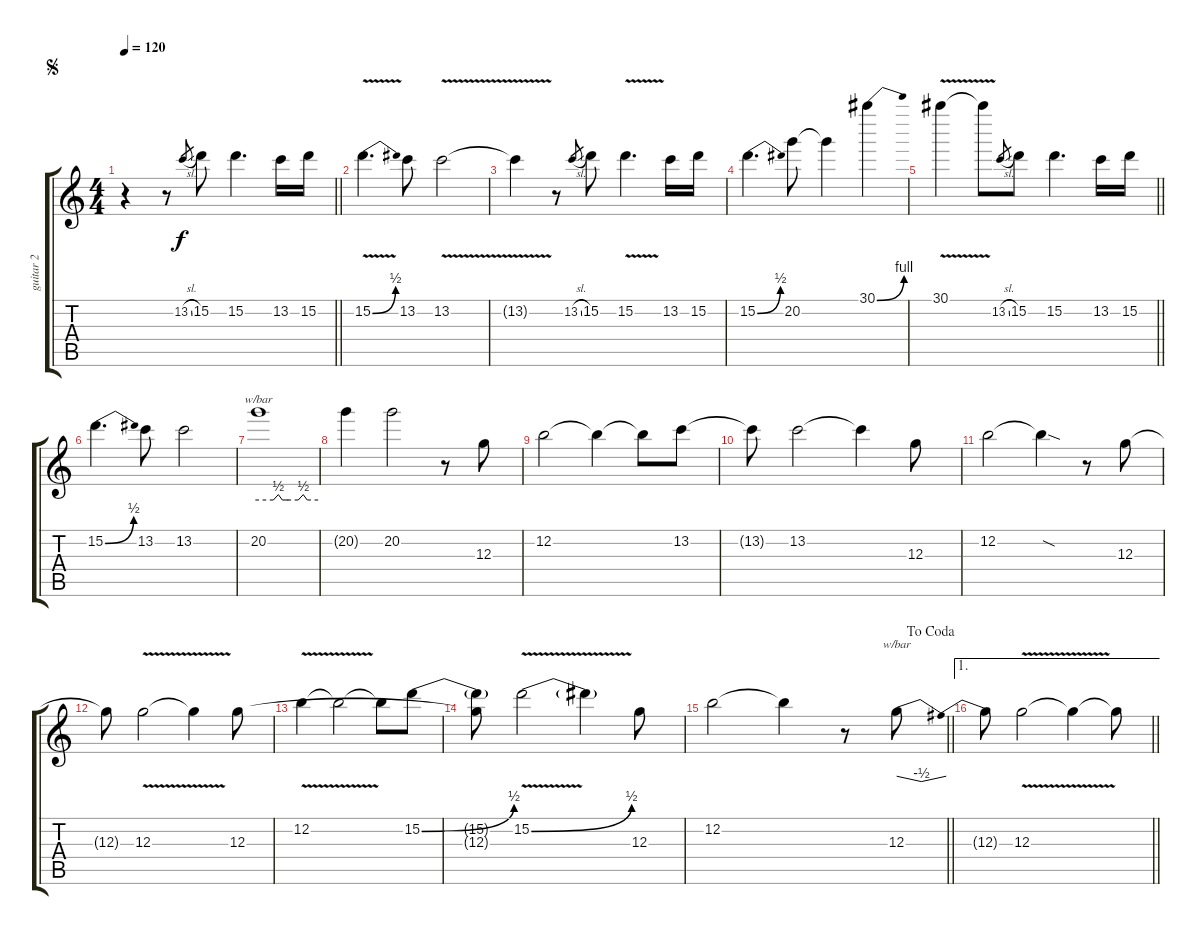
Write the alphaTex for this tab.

\track ("guitar 2" "guitar 2") {instrument distortionguitar}
\staff {score tabs}
\tuning (E4 B3 G3 D3 A2 E2) {hide}
\ts (4 4)
\jump segno
\tempo 120
\clef g2
\barLineRight lightlight
\ks c
r.4{dy f instrument overdrivenguitar} r.8 13.2{sl}.8{gr} 15.2.8 15.2.4{d} 13.2.16 15.2.16 |
15.2{be (bend 0 0 60 2) v}.4{d} 13.2.8 13.2{v}.2 |
13.2{t}.4 r.8 13.2{sl}.8{gr} 15.2.8 15.2{v}.4{d} 13.2.16 15.2.16 |
15.2{be (bend 0 0 60 2)}.4{d} 20.2.8 20.2{t}.4 30.1{be (bend 0 0 60 4)}.4 |
\barLineRight lightlight
30.1{v}.4 30.1{t}.8 13.2{sl}.8{gr} 15.2.8 15.2.4{d} 13.2.16 15.2.16 |
15.2{be (bend 0 0 60 2)}.4{d} 13.2.8 13.2.2 |
20.2.1{tbe (custom default 0 0 15 0 20 2 24 0 30 0 40 0 45 2 49 0 60 0)} |
20.2{t}.4 20.2.2 r.8 12.3.8 |
12.2.2 12.2{t}.4 12.2{t}.8 13.2.8 |
13.2{t}.8 13.2.2 13.2{t}.4 12.3.8 |
12.2.2 12.2{sod t}.4 r.8 12.3.8 |
12.3{t}.8 12.3{v}.2 12.3{t}.4 12.3.8 |
12.2{v}.4 12.2{t}.2 12.2{t}.8 15.2{be (bend 0 0 60 2)}.8 |
(15.2{t} 12.3{t}).8 15.2{be (bend 0 0 60 2) v}.2 15.2{t}.4 12.3.8 |
\jump dacoda
\barLineRight lightlight
12.2.2 12.2{t}.4 r.8 12.3.8{tbe (dip default 0 0 20 -2 60 0)} |
\ae 1
\barLineRight lightlight
12.3{t}.8 12.3{v}.2 12.3{t}.4 12.3{t}.8
